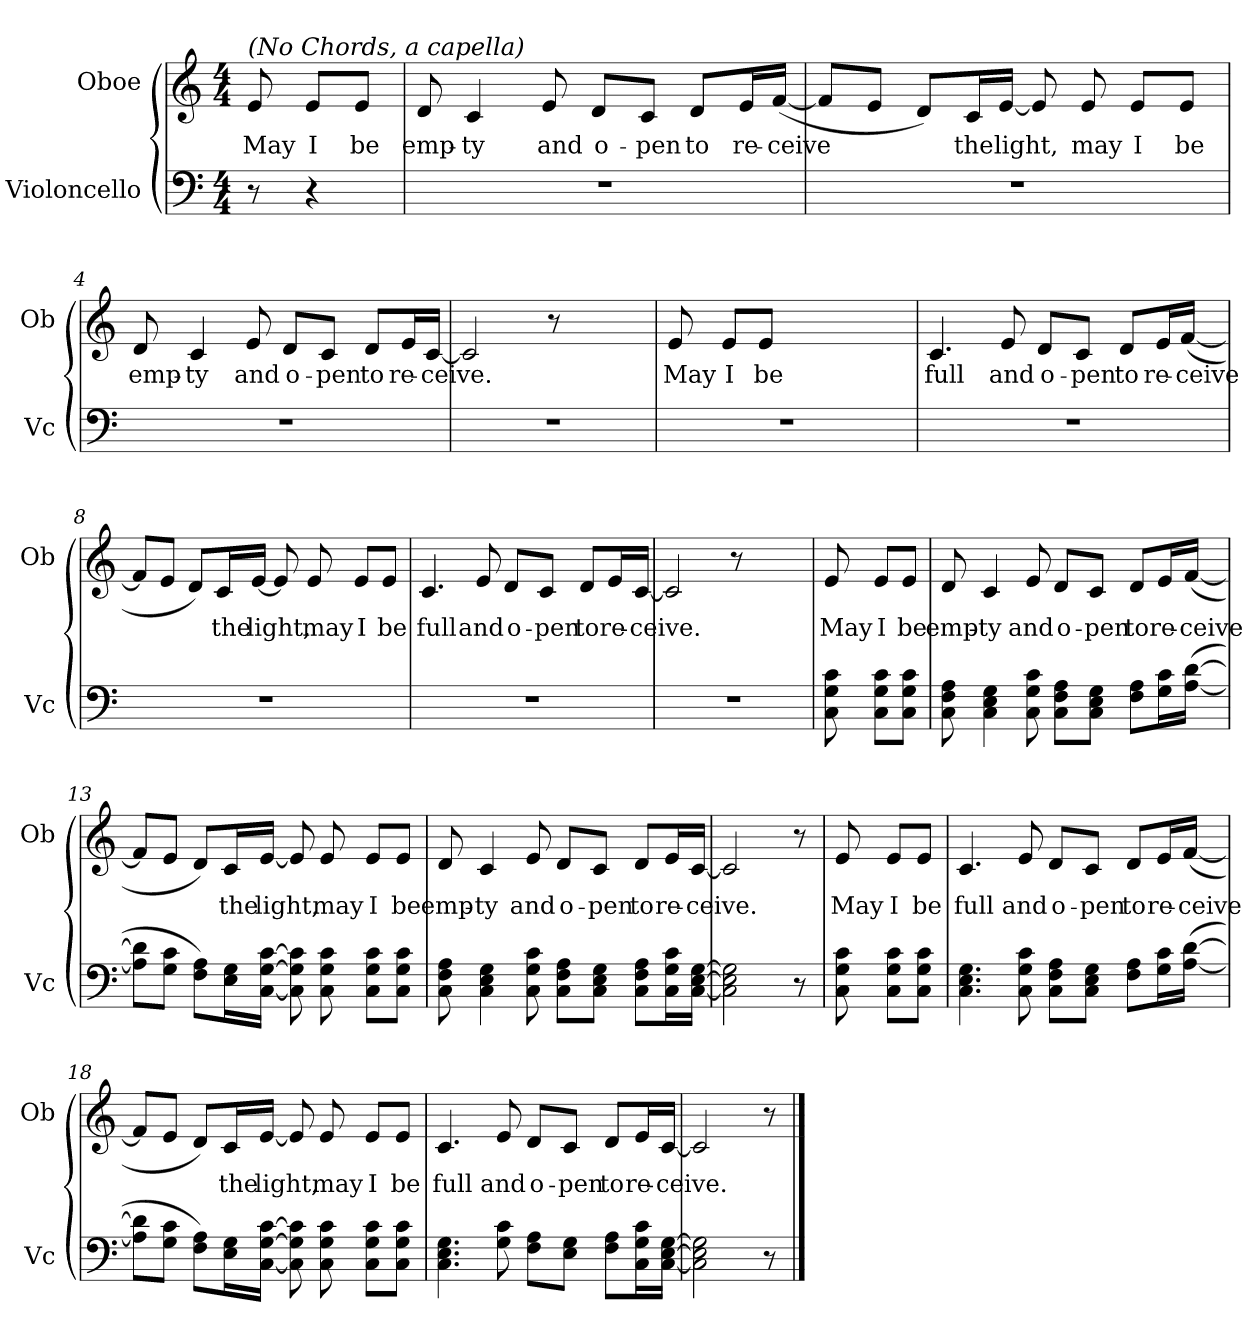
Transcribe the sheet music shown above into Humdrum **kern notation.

**kern	**kern	**text
*part2	*part1	*part1
*staff2	*staff1	*staff1
*I"Violoncello	*I"Oboe	*
*I'Vc	*I'Ob	*
*stria5	*	*
*clefF4	*clefG2	*
*k[]	*k[]	*
*M4/4	*M4/4	*
*MM75	*MM75	*
=1	=1	=1
!	!LO:TX:a:i:t=(No Chords, a capella)	!
!	!	!LO:LY:b
8r	8e/	May
!	!	!LO:LY:b
4r	8e/L	I
!	!	!LO:LY:b
.	8e/J	be
=2	=2	=2
!	!	!LO:LY:b
1r	8d/	emp-
!	!	!LO:LY:b
.	4c/	-ty
!	!	!LO:LY:b
.	8e/	and
!	!	!LO:LY:b
.	8d/L	o-
!	!	!LO:LY:b
.	8c/J	-pen
!	!	!LO:LY:b
.	8d/L	to
!	!	!LO:LY:b
.	16e/L	re-
!	!	!LO:LY:b
.	([16f/JJ	-ceive
=3	=3	=3
1r	8f/L]	.
.	8e/J	.
.	8d/L)	.
!	!	!LO:LY:b
.	16c/L	the
!	!	!LO:LY:b
.	[16e/JJ	light,
.	8e/]	.
!	!	!LO:LY:b
.	8e/	may
!	!	!LO:LY:b
.	8e/L	I
!	!	!LO:LY:b
.	8e/J	be
=4	=4	=4
!	!	!LO:LY:b
1r	8d/	emp-
!	!	!LO:LY:b
.	4c/	-ty
!	!	!LO:LY:b
.	8e/	and
!	!	!LO:LY:b
.	8d/L	o-
!	!	!LO:LY:b
.	8c/J	-pen
!	!	!LO:LY:b
.	8d/L	to
!	!	!LO:LY:b
.	16e/L	re-
!	!	!LO:LY:b
.	[16c/JJ	-ceive.
=5	=5	=5
1r	2c/]	.
.	8r	.
.	4.ryy	.
!!LO:LB:g=z
=6	=6	=6
!	!	!LO:LY:b
1r	8e/	May
!	!	!LO:LY:b
.	8e/L	I
!	!	!LO:LY:b
.	8e/J	be
.	2ryy	.
.	8ryy	.
=7	=7	=7
!	!	!LO:LY:b
1r	4.c/	full
!	!	!LO:LY:b
.	8e/	and
!	!	!LO:LY:b
.	8d/L	o-
!	!	!LO:LY:b
.	8c/J	-pen
!	!	!LO:LY:b
.	8d/L	to
!	!	!LO:LY:b
.	16e/L	re-
!	!	!LO:LY:b
.	([16f/JJ	-ceive
=8	=8	=8
1r	8f/L]	.
.	8e/J	.
.	8d/L)	.
!	!	!LO:LY:b
.	16c/L	the
!	!	!LO:LY:b
.	[16e/JJ	light,
.	8e/]	.
!	!	!LO:LY:b
.	8e/	may
!	!	!LO:LY:b
.	8e/L	I
!	!	!LO:LY:b
.	8e/J	be
=9	=9	=9
!	!	!LO:LY:b
1r	4.c/	full
!	!	!LO:LY:b
.	8e/	and
!	!	!LO:LY:b
.	8d/L	o-
!	!	!LO:LY:b
.	8c/J	-pen
!	!	!LO:LY:b
.	8d/L	to
!	!	!LO:LY:b
.	16e/L	re-
!	!	!LO:LY:b
.	[16c/JJ	-ceive.
=10	=10	=10
1r	2c/]	.
.	8r	.
.	4.ryy	.
!!LO:LB:g=z
=11	=11	=11
!	!	!LO:LY:b
8C\ 8G\ 8c\	8e/	May
!	!	!LO:LY:b
8C\ 8G\ 8c\L	8e/L	I
!	!	!LO:LY:b
8C\ 8G\ 8c\J	8e/J	be
=12	=12	=12
!	!	!LO:LY:b
8C\ 8F\ 8A\	8d/	emp-
!	!	!LO:LY:b
4C\ 4E\ 4G\	4c/	-ty
!	!	!LO:LY:b
8C\ 8G\ 8c\	8e/	and
!	!	!LO:LY:b
8C\ 8F\ 8A\L	8d/L	o-
!	!	!LO:LY:b
8C\ 8E\ 8G\J	8c/J	-pen
!	!	!LO:LY:b
8F\ 8A\L	8d/L	to
!	!	!LO:LY:b
16G\ 16c\L	16e/L	re-
!	!	!LO:LY:b
([16A\ [16d\JJ	([16f/JJ	-ceive
=13	=13	=13
8A\] 8d\]L	8f/L]	.
8G\ 8c\J	8e/J	.
8F\ 8A\L)	8d/L)	.
!	!	!LO:LY:b
16E\ 16G\L	16c/L	the
!	!	!LO:LY:b
[16C\ [16G\ [16c\JJ	[16e/JJ	light,
8C\] 8G\] 8c\]	8e/]	.
!	!	!LO:LY:b
8C\ 8G\ 8c\	8e/	may
!	!	!LO:LY:b
8C\ 8G\ 8c\L	8e/L	I
!	!	!LO:LY:b
8C\ 8G\ 8c\J	8e/J	be
=14	=14	=14
!	!	!LO:LY:b
8C\ 8F\ 8A\	8d/	emp-
!	!	!LO:LY:b
4C\ 4E\ 4G\	4c/	-ty
!	!	!LO:LY:b
8C\ 8G\ 8c\	8e/	and
!	!	!LO:LY:b
8C\ 8F\ 8A\L	8d/L	o-
!	!	!LO:LY:b
8C\ 8E\ 8G\J	8c/J	-pen
!	!	!LO:LY:b
8C\ 8F\ 8A\L	8d/L	to
!	!	!LO:LY:b
16C\ 16G\ 16c\L	16e/L	re-
!	!	!LO:LY:b
[16C\ [16E\ [16G\JJ	[16c/JJ	-ceive.
=15	=15	=15
2C\] 2E\] 2G\]	2c/]	.
8r	8r	.
!!LO:LB:g=z
=16	=16	=16
!	!	!LO:LY:b
8C\ 8G\ 8c\	8e/	May
!	!	!LO:LY:b
8C\ 8G\ 8c\L	8e/L	I
!	!	!LO:LY:b
8C\ 8G\ 8c\J	8e/J	be
=17	=17	=17
!	!	!LO:LY:b
4.C\ 4.E\ 4.G\	4.c/	full
!	!	!LO:LY:b
8C\ 8G\ 8c\	8e/	and
!	!	!LO:LY:b
8C\ 8F\ 8A\L	8d/L	o-
!	!	!LO:LY:b
8C\ 8E\ 8G\J	8c/J	-pen
!	!	!LO:LY:b
8F\ 8A\L	8d/L	to
!	!	!LO:LY:b
16G\ 16c\L	16e/L	re-
!	!	!LO:LY:b
([16A\ [16d\JJ	([16f/JJ	-ceive
=18	=18	=18
8A\] 8d\]L	8f/L]	.
8G\ 8c\J	8e/J	.
8F\ 8A\L)	8d/L)	.
!	!	!LO:LY:b
16E\ 16G\L	16c/L	the
!	!	!LO:LY:b
[16C\ [16G\ [16c\JJ	[16e/JJ	light,
8C\] 8G\] 8c\]	8e/]	.
!	!	!LO:LY:b
8C\ 8G\ 8c\	8e/	may
!	!	!LO:LY:b
8C\ 8G\ 8c\L	8e/L	I
!	!	!LO:LY:b
8C\ 8G\ 8c\J	8e/J	be
=19	=19	=19
!	!	!LO:LY:b
4.C\ 4.E\ 4.G\	4.c/	full
!	!	!LO:LY:b
8G\ 8c\	8e/	and
!	!	!LO:LY:b
8F\ 8A\L	8d/L	o-
!	!	!LO:LY:b
8E\ 8G\J	8c/J	-pen
!	!	!LO:LY:b
8F\ 8A\L	8d/L	to
!	!	!LO:LY:b
16C\ 16G\ 16c\L	16e/L	re-
!	!	!LO:LY:b
[16C\ [16E\ [16G\JJ	[16c/JJ	-ceive.
=20	=20	=20
2C\] 2E\] 2G\]	2c/]	.
8r	8r	.
==	==	==
*-	*-	*-
